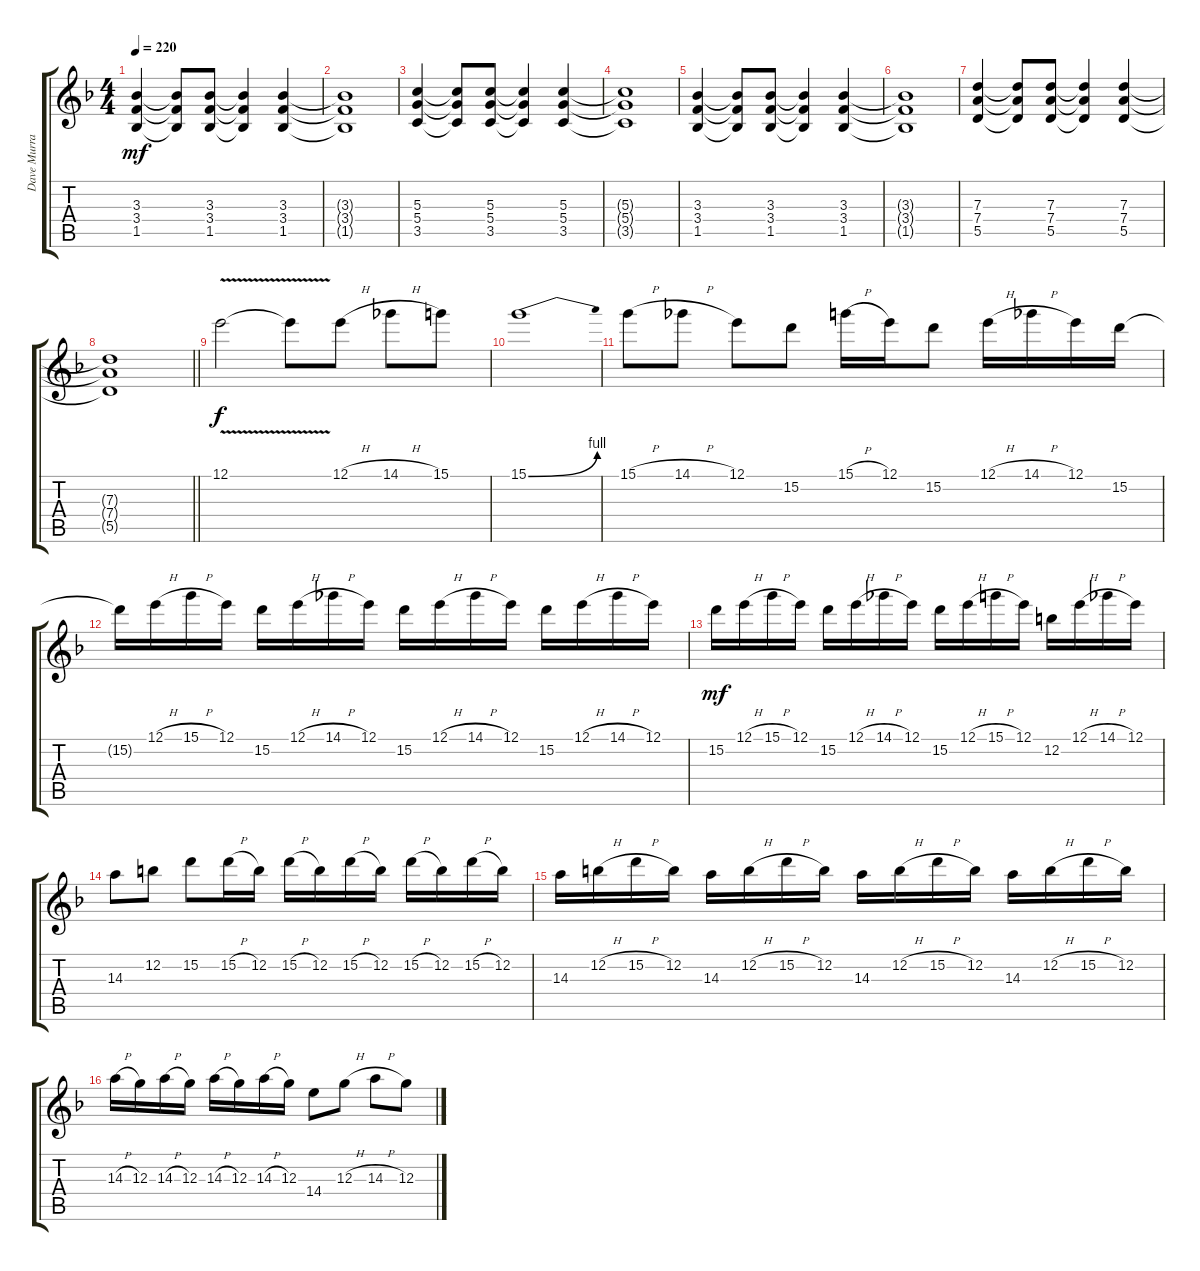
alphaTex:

\track ("Dave Murray" "Dave Murra") {instrument distortionguitar}
\staff {score tabs}
\tuning (E4 B3 G3 D3 A2 E2) {hide}
\ts (4 4)
\tempo 220
\clef g2
\ks f
(3.3 3.4 1.5).4{dy mf} (3.3{t} 3.4{t} 1.5{t}).8 (3.3 3.4 1.5).8 (3.3{t} 3.4{t} 1.5{t}).4 (3.3 3.4 1.5).4 |
(3.3{t} 3.4{t} 1.5{t}).1 |
(5.3 5.4 3.5).4 (5.3{t} 5.4{t} 3.5{t}).8 (5.3 5.4 3.5).8 (5.3{t} 5.4{t} 3.5{t}).4 (5.3 5.4 3.5).4 |
(5.3{t} 5.4{t} 3.5{t}).1 |
(3.3 3.4 1.5).4 (3.3{t} 3.4{t} 1.5{t}).8 (3.3 3.4 1.5).8 (3.3{t} 3.4{t} 1.5{t}).4 (3.3 3.4 1.5).4 |
(3.3{t} 3.4{t} 1.5{t}).1 |
(7.3 7.4 5.5).4 (7.3{t} 7.4{t} 5.5{t}).8 (7.3 7.4 5.5).8 (7.3{t} 7.4{t} 5.5{t}).4 (7.3 7.4 5.5).4 |
\barLineRight lightlight
(7.3{t} 7.4{t} 5.5{t}).1 |
12.1{v}.2{dy f} 12.1{t}.8 12.1{h}.8 14.1{h}.8 15.1.8 |
15.1{be (bend 0 0 60 4)}.1 |
15.1{h}.8 14.1{h}.8 12.1.8 15.2.8 15.1{h}.16 12.1.16 15.2.8 12.1{h}.16 14.1{h}.16 12.1.16 15.2.16 |
15.2{t}.16 12.1{h}.16 15.1{h}.16 12.1.16 15.2.16 12.1{h}.16 14.1{h}.16 12.1.16 15.2.16 12.1{h}.16 14.1{h}.16 12.1.16 15.2.16 12.1{h}.16 14.1{h}.16 12.1.16 |
15.2.16{dy mf} 12.1{h}.16 15.1{h}.16 12.1.16 15.2.16 12.1{h}.16 14.1{h}.16 12.1.16 15.2.16 12.1{h}.16 15.1{h}.16 12.1.16 12.2.16 12.1{h}.16 14.1{h}.16 12.1.16 |
14.3.8 12.2.8 15.2.8 15.2{h}.16 12.2.16 15.2{h}.16 12.2.16 15.2{h}.16 12.2.16 15.2{h}.16 12.2.16 15.2{h}.16 12.2.16 |
14.3.16 12.2{h}.16 15.2{h}.16 12.2.16 14.3.16 12.2{h}.16 15.2{h}.16 12.2.16 14.3.16 12.2{h}.16 15.2{h}.16 12.2.16 14.3.16 12.2{h}.16 15.2{h}.16 12.2.16 |
14.3{h}.16 12.3.16 14.3{h}.16 12.3.16 14.3{h}.16 12.3.16 14.3{h}.16 12.3.16 14.4.8 12.3{h}.8 14.3{h}.8 12.3.8
